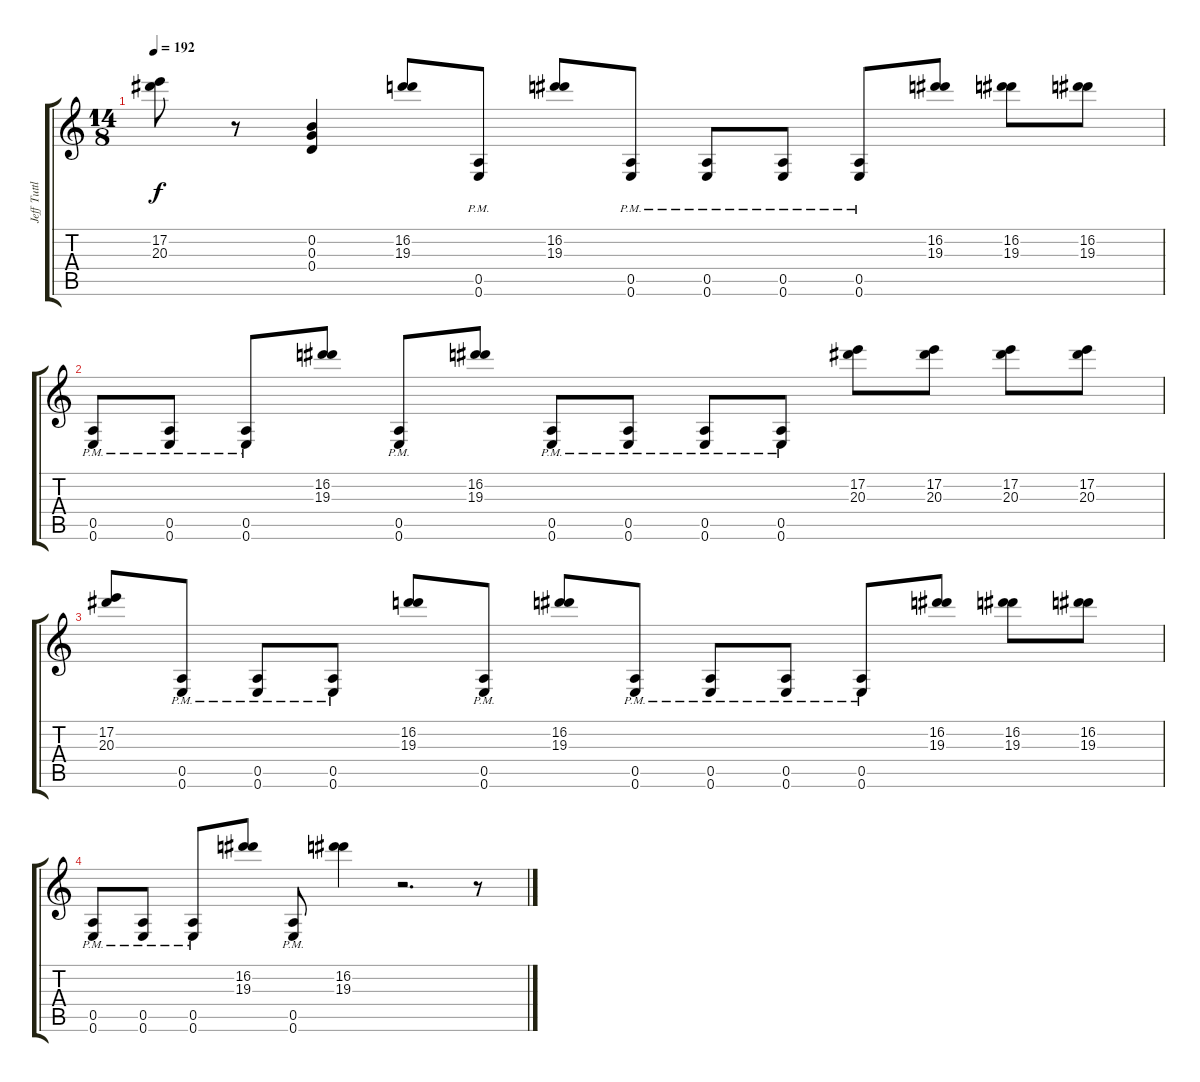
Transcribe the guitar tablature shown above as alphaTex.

\track ("Jeff Tuttle" "Jeff Tuttl") {instrument overdrivenguitar}
\staff {score tabs}
\tuning (E4 B3 G3 D3 A2 E2) {hide}
\ts (14 8)
\tempo 192
\clef g2
\ks c
(17.2 20.3).8{dy f} r.8 (0.2 0.3 0.4).4 (16.2 19.3).8 (0.5{pm} 0.6{pm}).8 (16.2 19.3).8 (0.5{pm} 0.6{pm}).8 (0.5{pm} 0.6{pm}).8 (0.5{pm} 0.6{pm}).8 (0.5{pm} 0.6{pm}).8 (16.2 19.3).8 (16.2 19.3).8 (16.2 19.3).8 |
(0.5{pm} 0.6{pm}).8 (0.5{pm} 0.6{pm}).8 (0.5{pm} 0.6{pm}).8 (16.2 19.3).8 (0.5{pm} 0.6{pm}).8 (16.2 19.3).8 (0.5{pm} 0.6{pm}).8 (0.5{pm} 0.6{pm}).8 (0.5{pm} 0.6{pm}).8 (0.5{pm} 0.6{pm}).8 (17.2 20.3).8 (17.2 20.3).8 (17.2 20.3).8 (17.2 20.3).8 |
(17.2 20.3).8 (0.5{pm} 0.6{pm}).8 (0.5{pm} 0.6{pm}).8 (0.5{pm} 0.6{pm}).8 (16.2 19.3).8 (0.5{pm} 0.6{pm}).8 (16.2 19.3).8 (0.5{pm} 0.6{pm}).8 (0.5{pm} 0.6{pm}).8 (0.5{pm} 0.6{pm}).8 (0.5{pm} 0.6{pm}).8 (16.2 19.3).8 (16.2 19.3).8 (16.2 19.3).8 |
(0.5{pm} 0.6{pm}).8 (0.5{pm} 0.6{pm}).8 (0.5{pm} 0.6{pm}).8 (16.2 19.3).8 (0.5{pm} 0.6{pm}).8 (16.2 19.3).4 r.2{d} r.8
